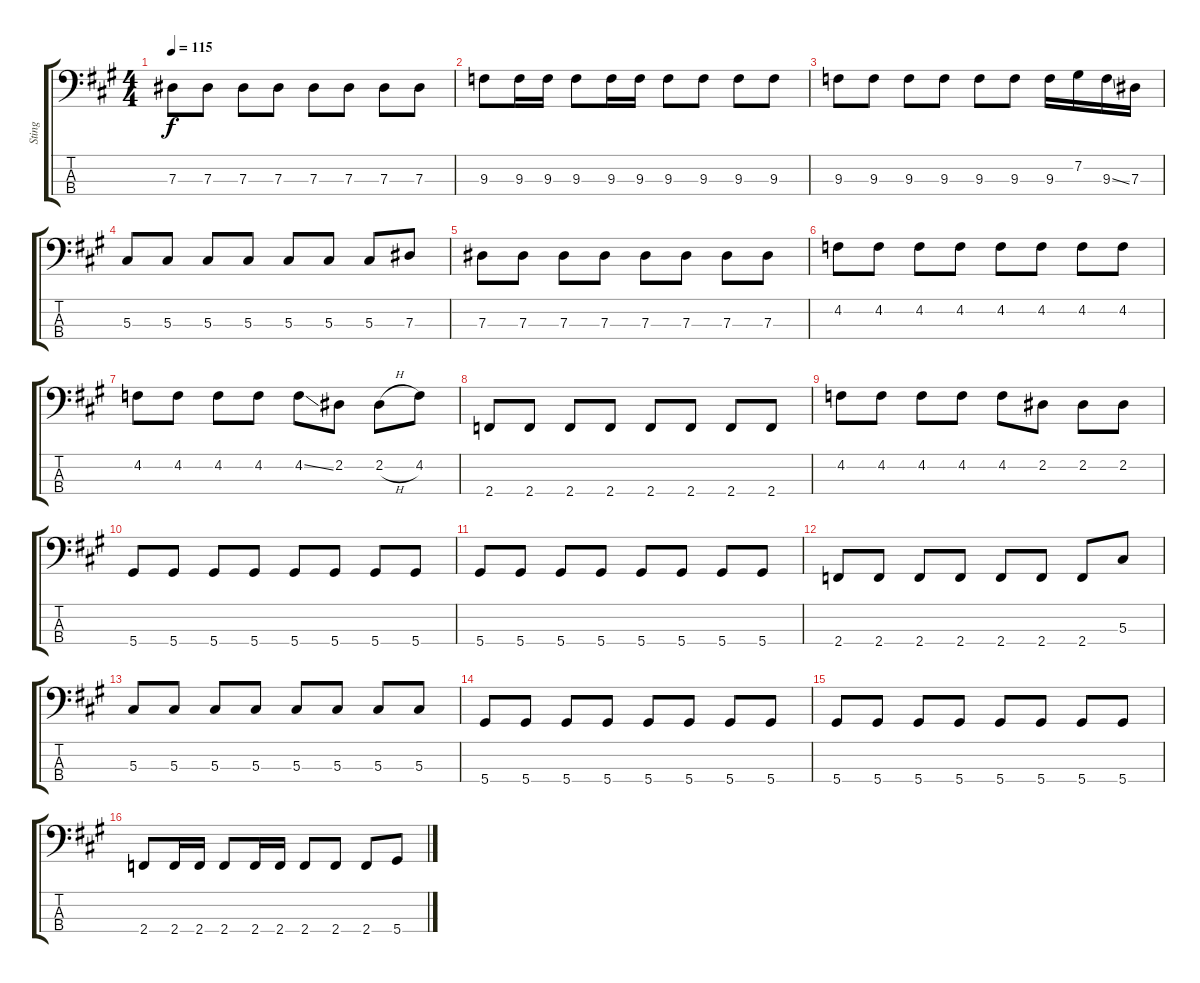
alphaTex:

\track ("Sting" "Sting") {instrument fretlessbass}
\staff {score tabs}
\tuning (Gb2 Db2 Ab1 Eb1) {hide}
\ts (4 4)
\tempo 115
\clef f4
\ks a
7.3.8{dy f} 7.3.8 7.3.8 7.3.8 7.3.8 7.3.8 7.3.8 7.3.8 |
9.3.8 9.3.16 9.3.16 9.3.8 9.3.16 9.3.16 9.3.8 9.3.8 9.3.8 9.3.8 |
9.3.8 9.3.8 9.3.8 9.3.8 9.3.8 9.3.8 9.3.16 7.2.16 9.3{ss}.16 7.3.16 |
5.3.8 5.3.8 5.3.8 5.3.8 5.3.8 5.3.8 5.3.8 7.3.8 |
7.3.8 7.3.8 7.3.8 7.3.8 7.3.8 7.3.8 7.3.8 7.3.8 |
4.2.8 4.2.8 4.2.8 4.2.8 4.2.8 4.2.8 4.2.8 4.2.8 |
4.2.8 4.2.8 4.2.8 4.2.8 4.2{ss}.8 2.2.8 2.2{h}.8 4.2.8 |
2.4.8 2.4.8 2.4.8 2.4.8 2.4.8 2.4.8 2.4.8 2.4.8 |
4.2.8 4.2.8 4.2.8 4.2.8 4.2.8 2.2.8 2.2.8 2.2.8 |
5.4.8 5.4.8 5.4.8 5.4.8 5.4.8 5.4.8 5.4.8 5.4.8 |
5.4.8 5.4.8 5.4.8 5.4.8 5.4.8 5.4.8 5.4.8 5.4.8 |
2.4.8 2.4.8 2.4.8 2.4.8 2.4.8 2.4.8 2.4.8 5.3.8 |
5.3.8 5.3.8 5.3.8 5.3.8 5.3.8 5.3.8 5.3.8 5.3.8 |
5.4.8 5.4.8 5.4.8 5.4.8 5.4.8 5.4.8 5.4.8 5.4.8 |
5.4.8 5.4.8 5.4.8 5.4.8 5.4.8 5.4.8 5.4.8 5.4.8 |
2.4.8 2.4.16 2.4.16 2.4.8 2.4.16 2.4.16 2.4.8 2.4.8 2.4.8 5.4.8
